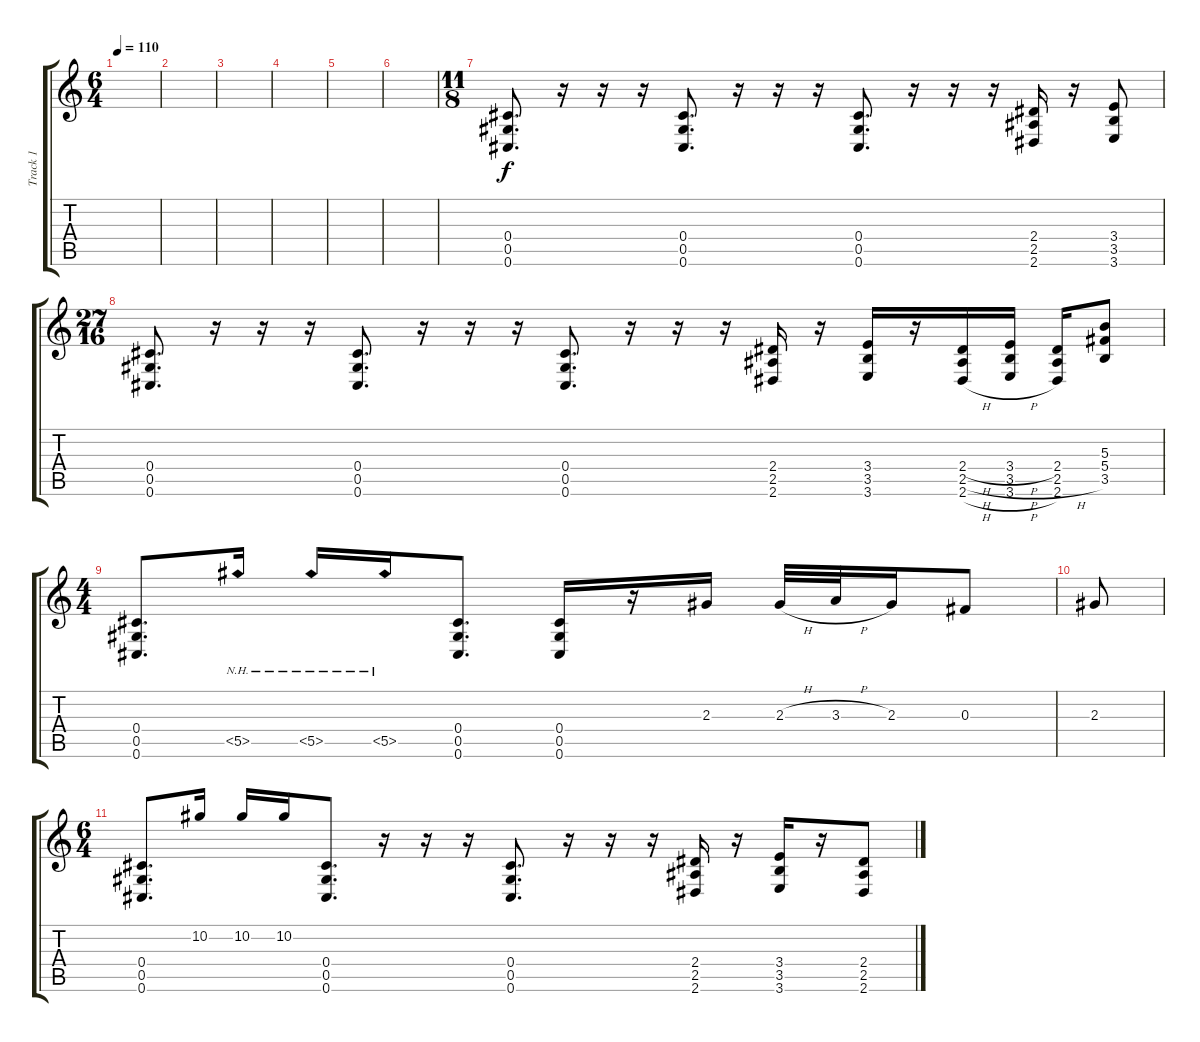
\track ("Track 1" "Track 1") {instrument distortionguitar}
\staff {score tabs}
\tuning (Eb4 Bb3 Gb3 Db3 Ab2 Db2) {hide}
\ts (6 4)
\tempo 110
\clef g2
\ks c
|
|
|
|
|
|
\ts (11 8)
(0.4 0.5 0.6).8{d balance 0} r.16 r.16 r.16 (0.4 0.5 0.6).8{d} r.16 r.16 r.16 (0.4 0.5 0.6).8{d} r.16 r.16 r.16 (2.4 2.5 2.6).16 r.16 (3.4 3.5 3.6).8 |
\ts (27 16)
(0.4 0.5 0.6).8{d} r.16 r.16 r.16 (0.4 0.5 0.6).8{d} r.16 r.16 r.16 (0.4 0.5 0.6).8{d} r.16 r.16 r.16 (2.4 2.5 2.6).16 r.16 (3.4 3.5 3.6).16 r.16 (2.4{h} 2.5{h} 2.6{h}).16 (3.4{h} 3.5{h} 3.6{h}).16 (2.4 2.5{h} 2.6).16 (5.3 5.4 3.5).8 |
\ts (4 4)
(0.4 0.5 0.6).8{d} 5.5{nh}.16 5.5{nh}.16 5.5{nh}.16 (0.4 0.5 0.6).8{d} (0.4 0.5 0.6).16 r.16 2.3.16 2.3{h}.32 3.3{h}.32 2.3.16 0.3.8 |
2.3.8 |
\ts (6 4)
(0.4 0.5 0.6).8{d} 10.2.16 10.2.16 10.2.16 (0.4 0.5 0.6).8{d} r.16 r.16 r.16 (0.4 0.5 0.6).8{d} r.16 r.16 r.16 (2.4 2.5 2.6).16 r.16 (3.4 3.5 3.6).16 r.16 (2.4 2.5 2.6).8
